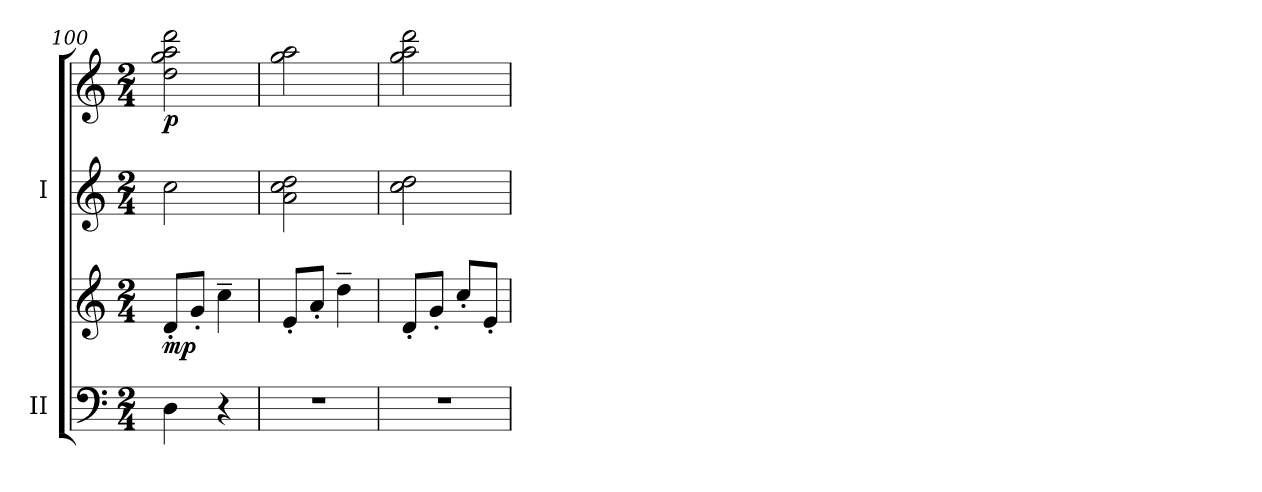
**kern	**kern	**dynam	**kern	**kern	**dynam
*part2	*part2	*part2	*part1	*part1	*part1
*staff4	*staff3	*staff3/4	*staff2	*staff1	*staff1/2
*I"II	*	*	*I"I	*	*
*I'II	*	*	*I'I	*	*
*clefF4	*clefG2	*	*clefG2	*clefG2	*
*k[]	*k[]	*	*k[]	*k[]	*
*M2/4	*M2/4	*	*M2/4	*M2/4	*
=100	=100	=100	=100	=100	=100
!	!	!LO:DY:b	!	!	!LO:DY:b
4D\	8d'/L	mp	2cc\	2dd\ 2gg\ 2aa\ 2ddd\	p
.	8g'/J	.	.	.	.
4r	4cc~\	.	.	.	.
!!LO:PB:g=z
=101	=101	=101	=101	=101	=101
2r	8e'/L	.	2a\ 2cc\ 2dd\	2gg\ 2aa\	.
.	8a'/J	.	.	.	.
.	4dd~\	.	.	.	.
=102	=102	=102	=102	=102	=102
2r	8d'/L	.	2cc\ 2dd\	2gg\ 2aa\ 2ddd\	.
.	8g'/J	.	.	.	.
.	8cc'/L	.	.	.	.
.	8e'/J	.	.	.	.
=	=	=	=	=	=
*-	*-	*-	*-	*-	*-
